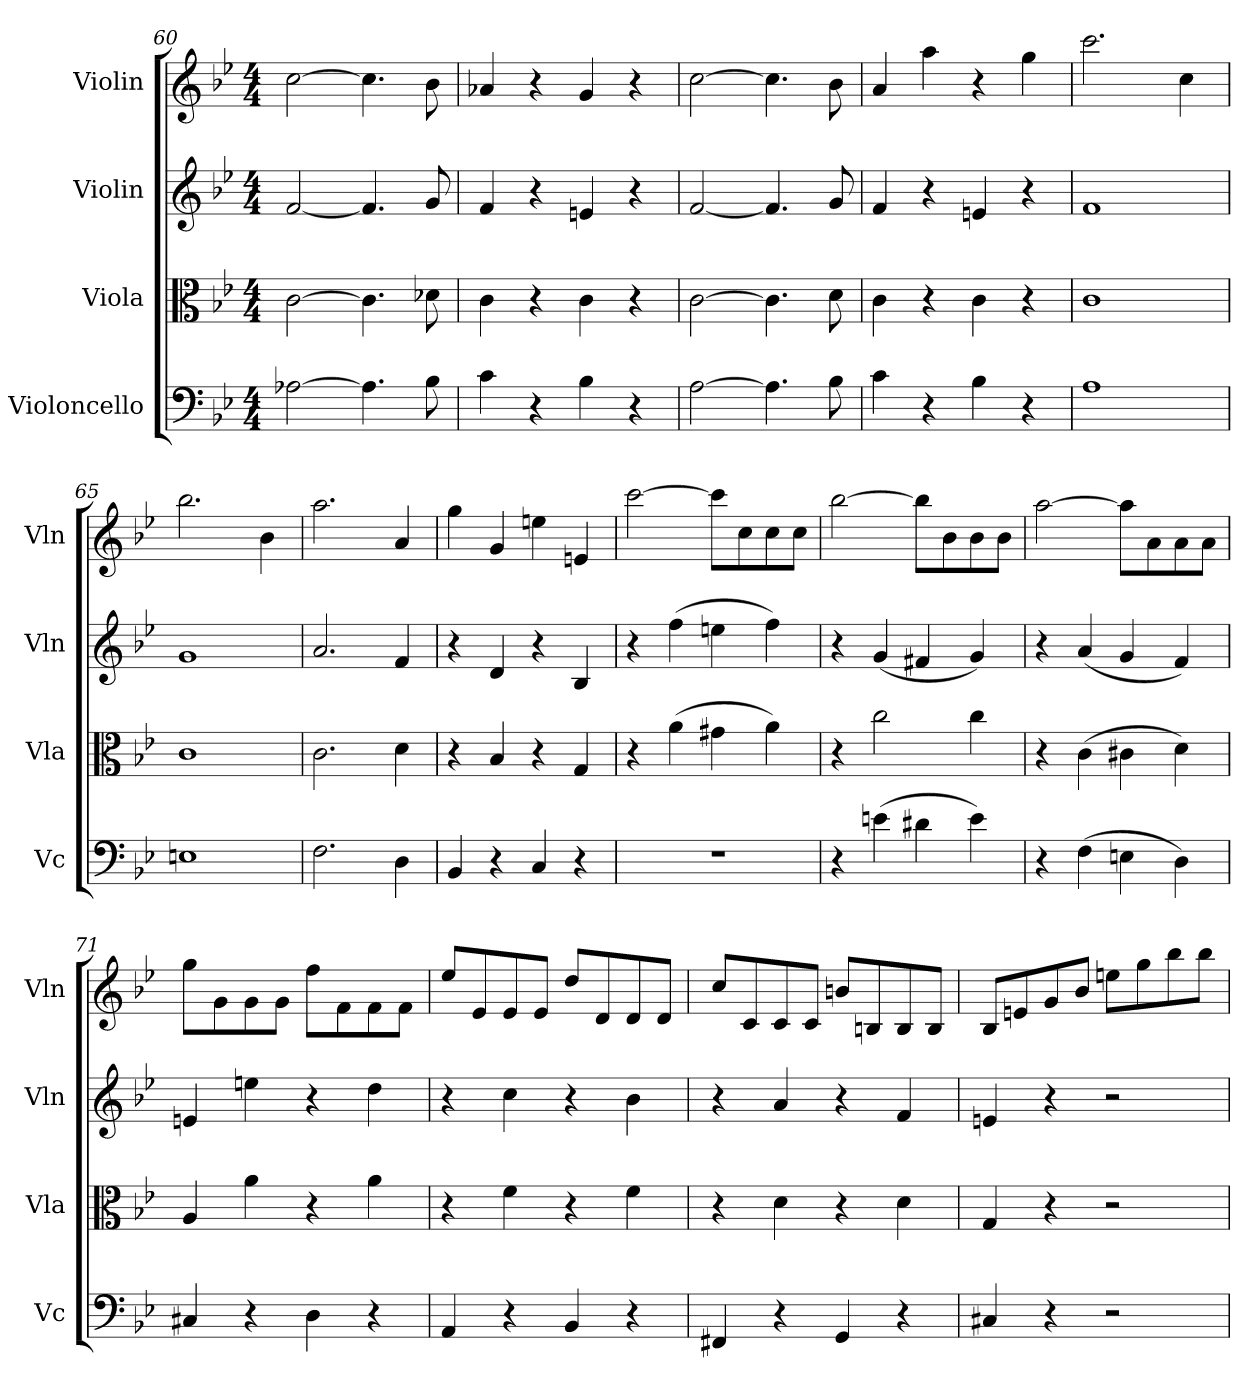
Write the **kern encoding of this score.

**kern	**kern	**kern	**kern
*part4	*part3	*part2	*part1
*staff4	*staff3	*staff2	*staff1
*I"Violoncello	*I"Viola	*I"Violin	*I"Violin
*I'Vc	*I'Vla	*I'Vln	*I'Vln
*clefF4	*clefC3	*clefG2	*clefG2
*k[b-e-]	*k[b-e-]	*k[b-e-]	*k[b-e-]
*B-:	*B-:	*B-:	*B-:
*M4/4	*M4/4	*M4/4	*M4/4
=60	=60	=60	=60
[2A-X\	[2c\	[2f/	[2cc\
4.A-\]	4.c\]	4.f/]	4.cc\]
8B-\	8d-X\	8g/	8b-\
=61	=61	=61	=61
4c\	4c\	4f/	4a-X/
4r	4r	4r	4r
4B-\	4c\	4en/	4g/
4r	4r	4r	4r
=62	=62	=62	=62
[2A\	[2c\	[2f/	[2cc\
4.A\]	4.c\]	4.f/]	4.cc\]
8B-\	8d\	8g/	8b-\
=63	=63	=63	=63
4c\	4c\	4f/	4a/
4r	4r	4r	4aa\
4B-\	4c\	4en/	4r
4r	4r	4r	4gg\
=64	=64	=64	=64
1A	1c	1f	2.ccc\
.	.	.	4cc\
=65	=65	=65	=65
1En	1c	1g	2.bb-\
.	.	.	4b-\
=66	=66	=66	=66
2.F\	2.c\	2.a/	2.aa\
4D\	4d\	4f/	4a/
=67	=67	=67	=67
4BB-/	4r	4r	4gg\
4r	4B-/	4d/	4g/
4C/	4r	4r	4een\
4r	4G/	4B-/	4en/
=68	=68	=68	=68
1r	4r	4r	[2ccc\
.	(4a\	(4ff\	.
.	4g#X\	4een\	8ccc\L]
.	.	.	8cc\
.	4a\)	4ff\)	8cc\
.	.	.	8cc\J
=69	=69	=69	=69
4r	4r	4r	[2bb-\
(4en\	2cc\	(4g/	.
4d#X\	.	4f#X/	8bb-\L]
.	.	.	8b-\
4e\)	4cc\	4g/)	8b-\
.	.	.	8b-\J
=70	=70	=70	=70
4r	4r	4r	[2aa\
(4F\	(4c\	(4a/	.
4En\	4c#X\	4g/	8aa\L]
.	.	.	8a\
4D\)	4d\)	4f/)	8a\
.	.	.	8a\J
=71	=71	=71	=71
4C#X/	4A/	4en/	8gg\L
.	.	.	8g\
4r	4a\	4een\	8g\
.	.	.	8g\J
4D\	4r	4r	8ff\L
.	.	.	8f\
4r	4a\	4dd\	8f\
.	.	.	8f\J
=72	=72	=72	=72
4AA/	4r	4r	8ee-/L
.	.	.	8e-/
4r	4f\	4cc\	8e-/
.	.	.	8e-/J
4BB-/	4r	4r	8dd/L
.	.	.	8d/
4r	4f\	4b-\	8d/
.	.	.	8d/J
=73	=73	=73	=73
4FF#X/	4r	4r	8cc/L
.	.	.	8c/
4r	4d\	4a/	8c/
.	.	.	8c/J
4GG/	4r	4r	8bn/L
.	.	.	8Bn/
4r	4d\	4f/	8B/
.	.	.	8B/J
=74	=74	=74	=74
4C#X/	4G/	4en/	8B-/L
.	.	.	8en/
4r	4r	4r	8g/
.	.	.	8b-/J
2r	2r	2r	8een\L
.	.	.	8gg\
.	.	.	8bb-\
.	.	.	8bb-\J
=	=	=	=
*-	*-	*-	*-
